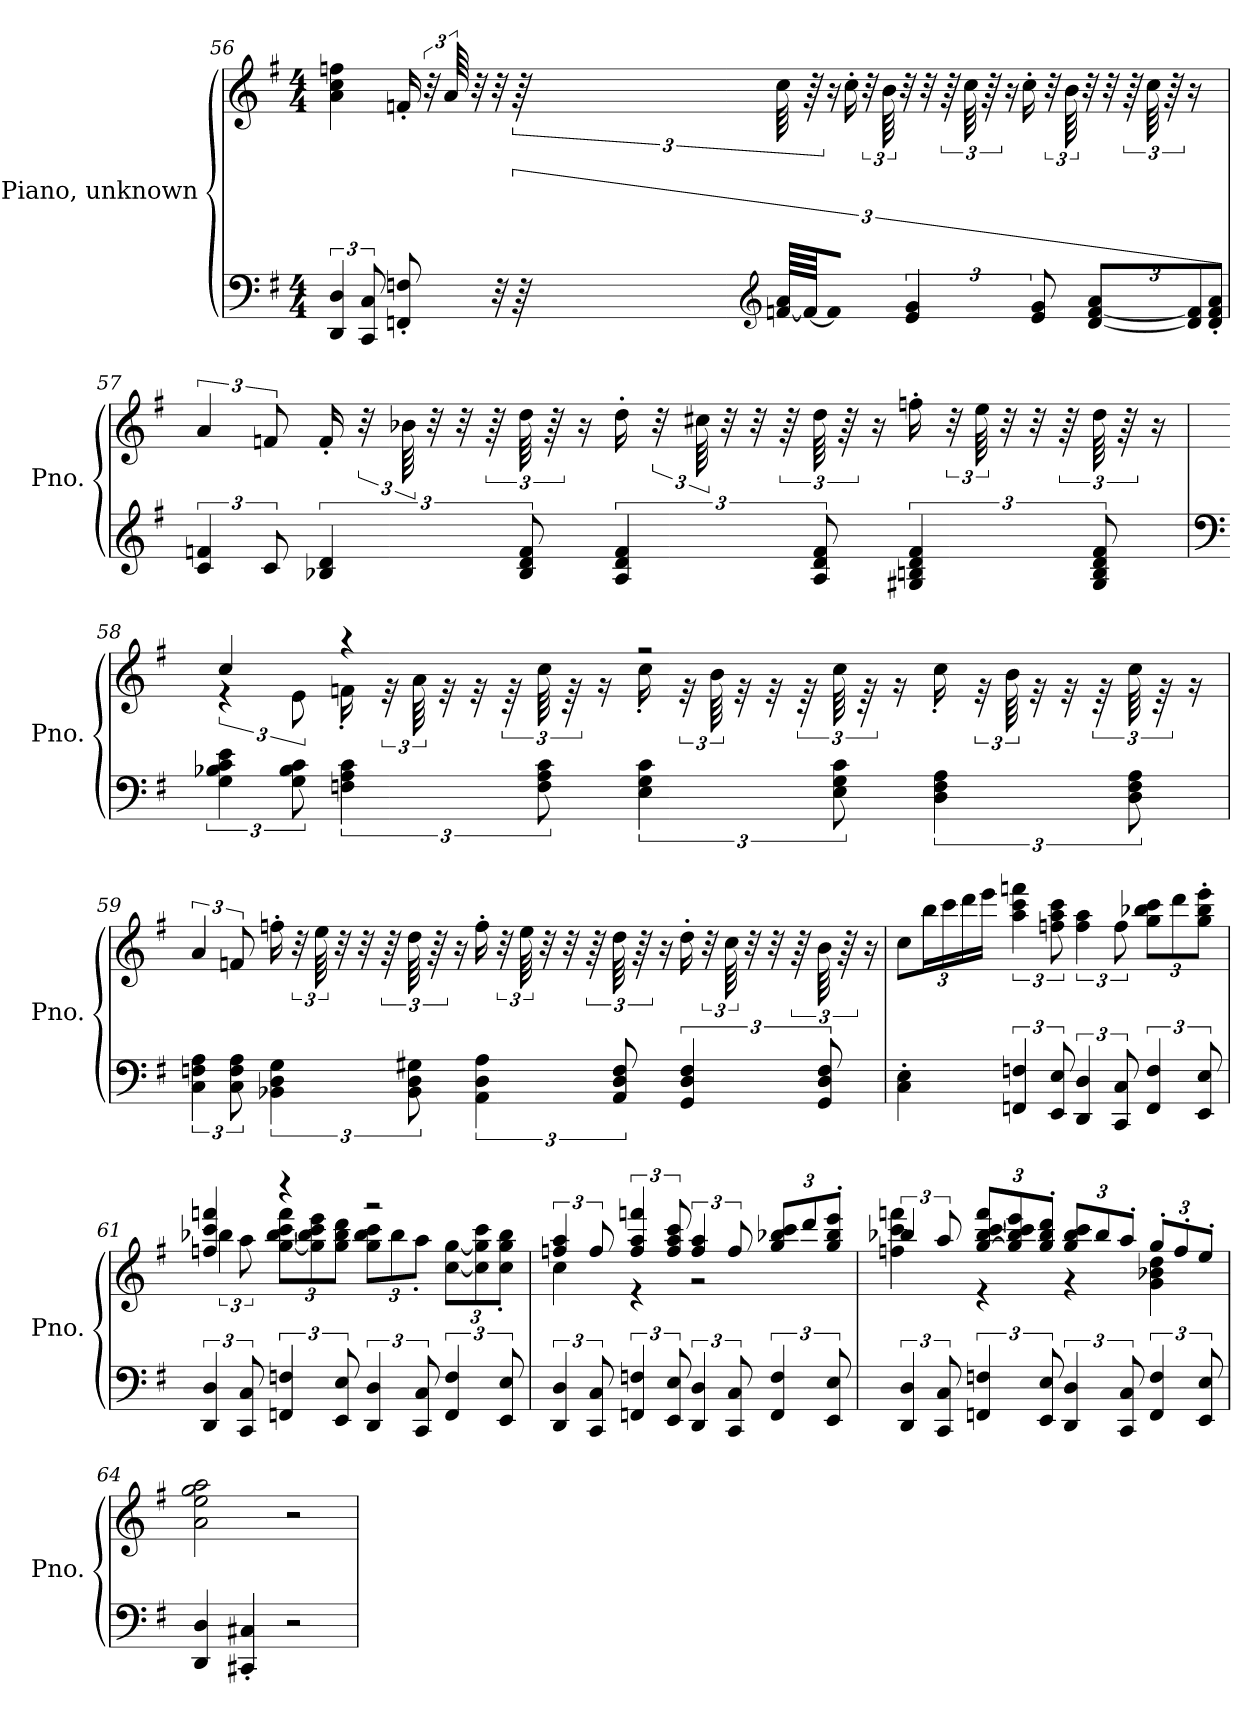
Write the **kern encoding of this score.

**kern	**kern
*part1	*part1
*staff2	*staff1
*I"Piano, unknown	*
*I'Pno.	*
!!LO:LB:g=z
*clefF4	*clefG2
*k[f#]	*k[f#]
*M4/4	*M4/4
=56	=56
6DD/ 6D/	4a\ 4cc\ 4ffn\
12CC/ 12C/	.
8FFn/' 8Fn/'	16fn'/
.	48r
.	96a/
.	32r
32r	32r
96r	96r
*clefG2	*
[96fn/ 96a/LLLL	96cc\
96f/JJ_	96r
16f/JJ]	16r
6e/ 6g/	16cc'\
.	48r
.	96b\
.	32r
.	32r
.	96r
12e/ 12g/	96cc\
.	96r
.	16r
*Xbrackettup	*
[12d/ [12f/ 12a/L	16cc'\
.	48r
12d/] 12f/]	96b\
.	32r
.	32r
.	96r
12d/' 12f/' 12a/'J	96cc\
.	96r
.	16r
!!LO:LB:g=z
=57	=57
*brackettup	*
6c/ 6fn/	6a/
12c/	12fn/
6B-X/ 6d/	16f'/
.	48r
.	96b-X\
.	32r
.	32r
.	96r
12B-/ 12d/ 12f/	96dd\
.	96r
.	16r
6A/ 6d/ 6f/	16dd'\
.	48r
.	96cc#X\
.	32r
.	32r
.	96r
12A/ 12d/ 12f/	96dd\
.	96r
.	16r
6G#X/ 6Bn/ 6d/ 6f/	16ffn'\
.	48r
.	96ee\
.	32r
.	32r
.	96r
12G#/ 12B/ 12d/ 12f/	96dd\
.	96r
.	16r
!!LO:PB:g=z
=58	=58
*clefF4	*
*	*^
6G\ 6B-X\ 6c\ 6e\	4cc/	6r
12G\ 12B-\ 12c\	.	12e\
6Fn\ 6A\ 6c\	4r	16fn'\
.	.	48r
.	.	96a\
.	.	32r
.	.	32r
.	.	96r
12F\ 12A\ 12c\	.	96cc\
.	.	96r
.	.	16r
6E\ 6G\ 6c\	2r	16cc'\
.	.	48r
.	.	96b\
.	.	32r
.	.	32r
.	.	96r
12E\ 12G\ 12c\	.	96cc\
.	.	96r
.	.	16r
6D\ 6F\ 6A\	.	16cc'\
.	.	48r
.	.	96b\
.	.	32r
.	.	32r
.	.	96r
12D\ 12F\ 12A\	.	96cc\
.	.	96r
.	.	16r
*	*v	*v
!!LO:LB:g=z
=59	=59
6C\ 6Fn\ 6A\	6a/
12C\ 12F\ 12A\	12fn/
6BB-X\ 6D\ 6G\	16ffn'\
.	48r
.	96ee\
.	32r
.	32r
.	96r
12BB-\ 12D\ 12G#X\	96dd\
.	96r
.	16r
6AA\ 6D\ 6A\	16ff'\
.	48r
.	96ee\
.	32r
.	32r
.	96r
12AA/ 12D/ 12F/	96dd\
.	96r
.	16r
6GG/ 6D/ 6F/	16dd'\
.	48r
.	96cc\
.	32r
.	32r
.	96r
12GG/ 12D/ 12F/	96b\
.	96r
.	16r
!!LO:LB:g=z
=60	=60
*	*Xbrackettup
4C\' 4E\'	12cc\L
.	24bb\L
.	24ccc\
.	24ddd\
.	24eee\JJ
*	*brackettup
6FFn/ 6Fn/	6aa\ 6ccc\ 6fffn\
12EE/ 12E/	12ffn\ 12aa\ 12ccc\
6DD/ 6D/	6ff\ 6aa\
12CC/ 12C/	12ff\
*	*Xbrackettup
6FF/ 6F/	12gg\ 12bb-X\ 12ccc\L
.	12ddd\
12EE/ 12E/	12gg\' 12bb-\' 12eee\'J
=61	=61
*	*^
*	*	*brackettup
6DD/ 6D/	4ffn/ 4ccc/ 4fffn/	6bb-X\
12CC/ 12C/	.	12aa\
*	*	*Xbrackettup
6FFn/ 6Fn/	4r	[12gg\ [12bb-\ [12ccc\ 12fff\L
.	.	12gg\] 12bb-\] 12ccc\] 12eee\
12EE/ 12E/	.	12gg\ 12bb-\ 12ddd\J
6DD/ 6D/	2r	12gg\ 12bb-\ 12ccc\L
.	.	12bb-\
12CC/ 12C/	.	12aa'\J
6FF/ 6F/	.	[12cc\ [12gg\L
.	.	12cc\] 12gg\] 12ccc\
12EE/ 12E/	.	12cc\' 12gg\' 12bb-\'J
!!LO:LB:g=z	!!
=62	=62	=62
*	*brackettup	*
6DD/ 6D/	6ffn/ 6aa/	4cc\
12CC/ 12C/	12ff/	.
6FFn/ 6Fn/	6ff/ 6aa/ 6fffn/	4r
12EE/ 12E/	12ff/ 12aa/ 12ccc/	.
6DD/ 6D/	6ff/ 6aa/	2r
12CC/ 12C/	12ff/	.
*	*Xbrackettup	*
6FF/ 6F/	12gg/ 12bb-X/ 12ccc/L	.
.	12ddd/	.
12EE/ 12E/	12gg/' 12bb-/' 12eee/'J	.
=63	=63	=63
*	*brackettup	*
6DD/ 6D/	6bb-X/	4ffn\ 4ccc\ 4fffn\
12CC/ 12C/	12aa/	.
*	*Xbrackettup	*
6FFn/ 6Fn/	[12gg/ [12bb-/ [12ccc/ 12fff/L	4r
.	12gg/] 12bb-/] 12ccc/] 12eee/	.
12EE/ 12E/	12gg/' 12bb-/' 12ddd/'J	.
6DD/ 6D/	12gg/ 12bb-/ 12ccc/L	4r
.	12bb-/	.
12CC/ 12C/	12aa'/J	.
6FF/ 6F/	12gg'/L	4g\ 4b-X\ 4dd\
.	12ff'/	.
12EE/ 12E/	12ee'/J	.
*	*v	*v
=64	=64
4DD/ 4D/	2a\ 2ee\ 2gg\ 2aa\
4CC#X/' 4C#X/'	.
2r	2r
=	=
*-	*-
